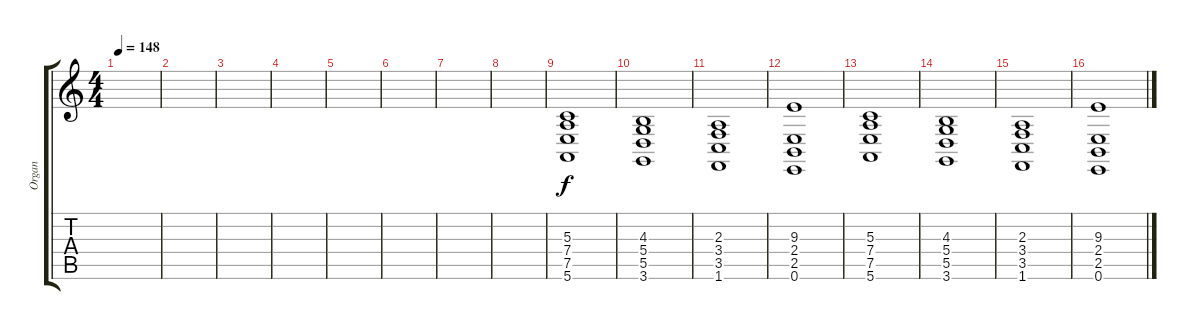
\track ("Organ" "Organ") {instrument drawbarorgan}
\staff {score tabs}
\tuning (E4 B3 G3 D3 A2 E2) {hide}
\ts (4 4)
\tempo 148
\clef g2
\ks c
|
|
|
|
|
|
|
|
(5.3 7.4 7.5 5.6).1 |
(4.3 5.4 5.5 3.6).1 |
(2.3 3.4 3.5 1.6).1 |
(9.3 2.4 2.5 0.6).1 |
(5.3 7.4 7.5 5.6).1 |
(4.3 5.4 5.5 3.6).1 |
(2.3 3.4 3.5 1.6).1 |
(9.3 2.4 2.5 0.6).1
